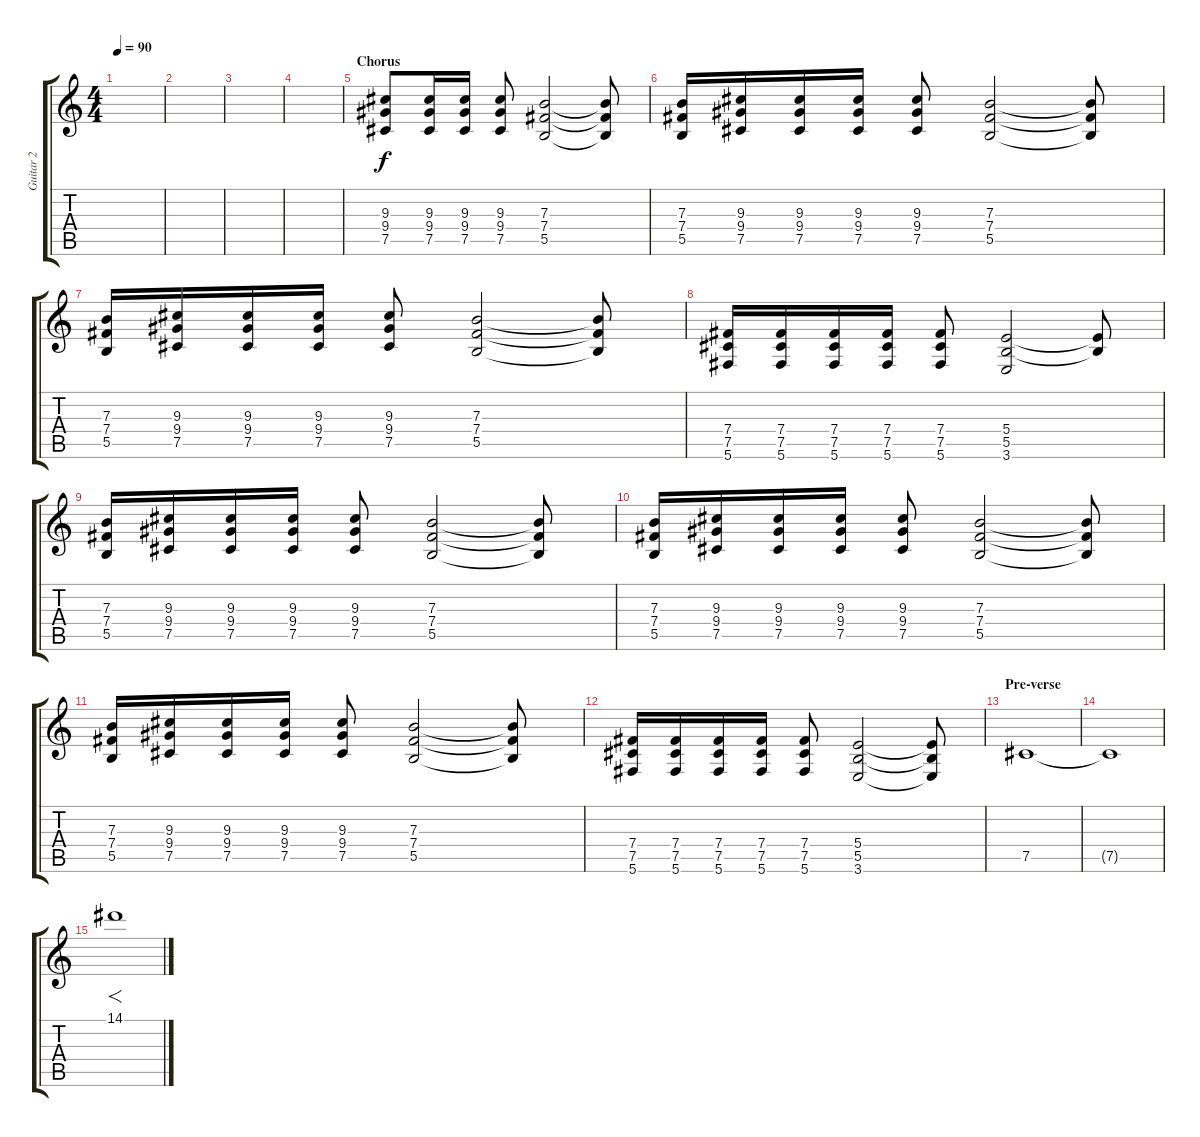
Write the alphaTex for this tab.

\track ("Guitar 2" "Guitar 2") {instrument distortionguitar}
\staff {score tabs}
\tuning (Db4 Ab3 E3 B2 Gb2 Db2) {hide}
\ts (4 4)
\tempo 90
\clef g2
\ks c
|
|
|
|
\section ("" "Chorus")
(9.3 9.4 7.5).8 (9.3 9.4 7.5).16 (9.3 9.4 7.5).16 (9.3 9.4 7.5).8 (7.3 7.4 5.5).2 (7.3{t} 7.4{t} 5.5{t}).8 |
(7.3 7.4 5.5).16 (9.3 9.4 7.5).16 (9.3 9.4 7.5).16 (9.3 9.4 7.5).16 (9.3 9.4 7.5).8 (7.3 7.4 5.5).2 (7.3{t} 7.4{t} 5.5{t}).8 |
(7.3 7.4 5.5).16 (9.3 9.4 7.5).16 (9.3 9.4 7.5).16 (9.3 9.4 7.5).16 (9.3 9.4 7.5).8 (7.3 7.4 5.5).2 (7.3{t} 7.4{t} 5.5{t}).8 |
(7.4 7.5 5.6).16 (7.4 7.5 5.6).16 (7.4 7.5 5.6).16 (7.4 7.5 5.6).16 (7.4 7.5 5.6).8 (5.4 5.5 3.6).2 (5.4{t} 5.5{t}).8 |
(7.3 7.4 5.5).16 (9.3 9.4 7.5).16 (9.3 9.4 7.5).16 (9.3 9.4 7.5).16 (9.3 9.4 7.5).8 (7.3 7.4 5.5).2 (7.3{t} 7.4{t} 5.5{t}).8 |
(7.3 7.4 5.5).16 (9.3 9.4 7.5).16 (9.3 9.4 7.5).16 (9.3 9.4 7.5).16 (9.3 9.4 7.5).8 (7.3 7.4 5.5).2 (7.3{t} 7.4{t} 5.5{t}).8 |
(7.3 7.4 5.5).16 (9.3 9.4 7.5).16 (9.3 9.4 7.5).16 (9.3 9.4 7.5).16 (9.3 9.4 7.5).8 (7.3 7.4 5.5).2 (7.3{t} 7.4{t} 5.5{t}).8 |
(7.4 7.5 5.6).16 (7.4 7.5 5.6).16 (7.4 7.5 5.6).16 (7.4 7.5 5.6).16 (7.4 7.5 5.6).8 (5.4 5.5 3.6).2 (5.4{t} 5.5{t} 3.6{t}).8 |
\section ("" "Pre-verse")
7.5.1 |
7.5{t}.1 |
14.1.1{f}
